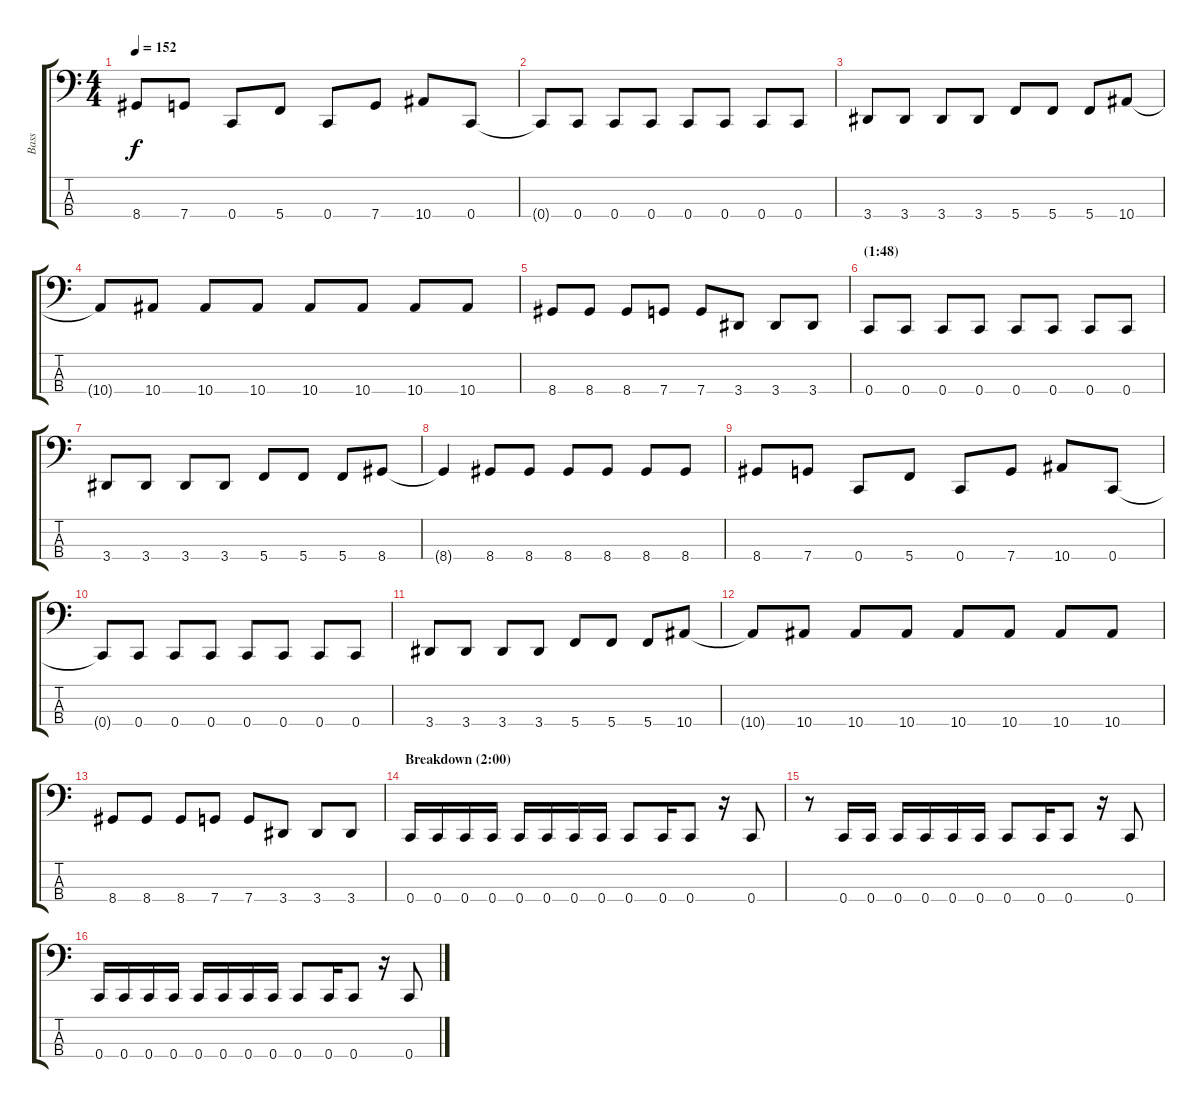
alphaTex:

\track ("Bass" "Bass") {instrument electricbassfinger}
\staff {score tabs}
\tuning (F2 C2 G1 C1) {hide}
\ts (4 4)
\tempo 152
\clef f4
\ks c
8.4.8{dy f} 7.4.8 0.4.8 5.4.8 0.4.8 7.4.8 10.4.8 0.4.8 |
0.4{t}.8 0.4.8 0.4.8 0.4.8 0.4.8 0.4.8 0.4.8 0.4.8 |
3.4.8 3.4.8 3.4.8 3.4.8 5.4.8 5.4.8 5.4.8 10.4.8 |
10.4{t}.8 10.4.8 10.4.8 10.4.8 10.4.8 10.4.8 10.4.8 10.4.8 |
8.4.8 8.4.8 8.4.8 7.4.8 7.4.8 3.4.8 3.4.8 3.4.8 |
\section ("" "(1:48)")
0.4.8 0.4.8 0.4.8 0.4.8 0.4.8 0.4.8 0.4.8 0.4.8 |
3.4.8 3.4.8 3.4.8 3.4.8 5.4.8 5.4.8 5.4.8 8.4.8 |
8.4{t}.4 8.4.8 8.4.8 8.4.8 8.4.8 8.4.8 8.4.8 |
8.4.8 7.4.8 0.4.8 5.4.8 0.4.8 7.4.8 10.4.8 0.4.8 |
0.4{t}.8 0.4.8 0.4.8 0.4.8 0.4.8 0.4.8 0.4.8 0.4.8 |
3.4.8 3.4.8 3.4.8 3.4.8 5.4.8 5.4.8 5.4.8 10.4.8 |
10.4{t}.8 10.4.8 10.4.8 10.4.8 10.4.8 10.4.8 10.4.8 10.4.8 |
8.4.8 8.4.8 8.4.8 7.4.8 7.4.8 3.4.8 3.4.8 3.4.8 |
\section ("" "Breakdown (2:00)")
0.4.16 0.4.16 0.4.16 0.4.16 0.4.16 0.4.16 0.4.16 0.4.16 0.4.8 0.4.16 0.4.8 r.16 0.4.8 |
r.8 0.4.16 0.4.16 0.4.16 0.4.16 0.4.16 0.4.16 0.4.8 0.4.16 0.4.8 r.16 0.4.8 |
0.4.16 0.4.16 0.4.16 0.4.16 0.4.16 0.4.16 0.4.16 0.4.16 0.4.8 0.4.16 0.4.8 r.16 0.4.8
